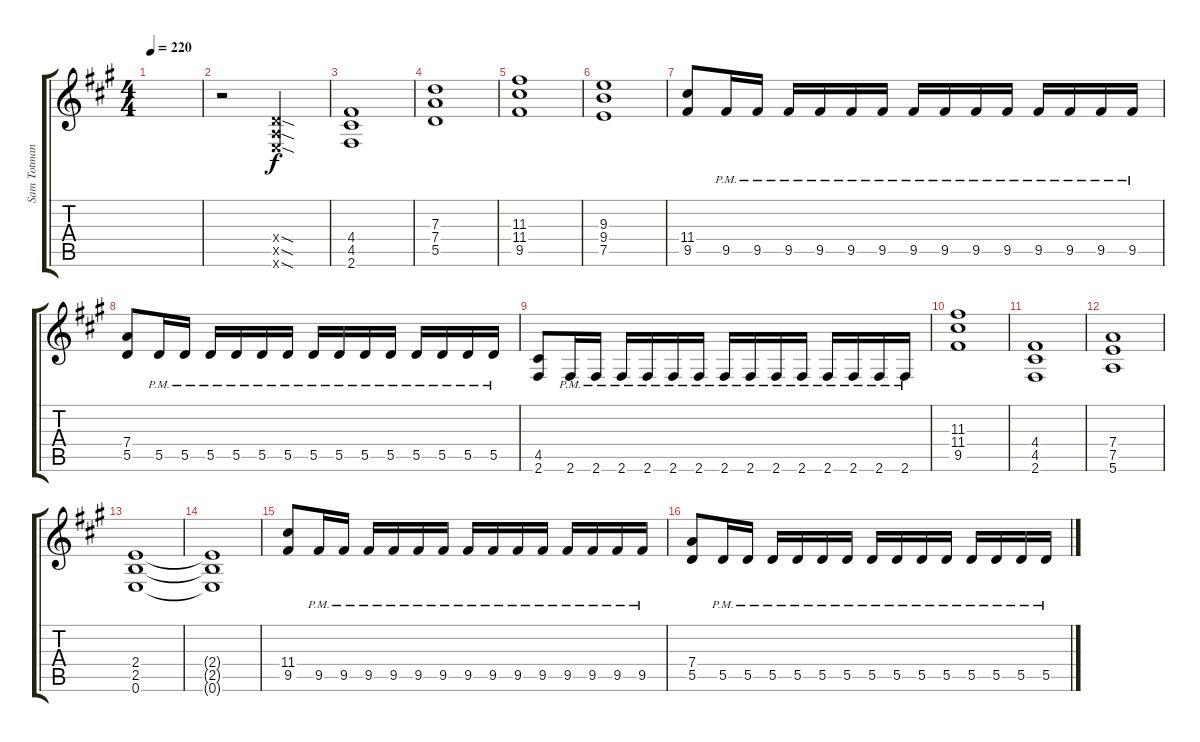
\track ("Sam Totman I" "Sam Totman") {instrument overdrivenguitar}
\staff {score tabs}
\tuning (E4 B3 G3 D3 A2 E2) {hide}
\ts (4 4)
\tempo 220
\clef g2
\ks a
|
r.2 (0.4{sod x} 0.5{sod x} 0.6{sod x}).2 |
(4.4 4.5 2.6).1 |
(7.3 7.4 5.5).1 |
(11.3 11.4 9.5).1 |
(9.3 9.4 7.5).1 |
(11.4 9.5).8 9.5{pm}.16 9.5{pm}.16 9.5{pm}.16 9.5{pm}.16 9.5{pm}.16 9.5{pm}.16 9.5{pm}.16 9.5{pm}.16 9.5{pm}.16 9.5{pm}.16 9.5{pm}.16 9.5{pm}.16 9.5{pm}.16 9.5{pm}.16 |
(7.4 5.5).8 5.5{pm}.16 5.5{pm}.16 5.5{pm}.16 5.5{pm}.16 5.5{pm}.16 5.5{pm}.16 5.5{pm}.16 5.5{pm}.16 5.5{pm}.16 5.5{pm}.16 5.5{pm}.16 5.5{pm}.16 5.5{pm}.16 5.5{pm}.16 |
(4.5 2.6).8 2.6{pm}.16 2.6{pm}.16 2.6{pm}.16 2.6{pm}.16 2.6{pm}.16 2.6{pm}.16 2.6{pm}.16 2.6{pm}.16 2.6{pm}.16 2.6{pm}.16 2.6{pm}.16 2.6{pm}.16 2.6{pm}.16 2.6{pm}.16 |
(11.3 11.4 9.5).1 |
(4.4 4.5 2.6).1 |
(7.4 7.5 5.6).1 |
(2.4 2.5 0.6).1 |
(2.4{t} 2.5{t} 0.6{t}).1 |
(11.4 9.5).8 9.5{pm}.16 9.5{pm}.16 9.5{pm}.16 9.5{pm}.16 9.5{pm}.16 9.5{pm}.16 9.5{pm}.16 9.5{pm}.16 9.5{pm}.16 9.5{pm}.16 9.5{pm}.16 9.5{pm}.16 9.5{pm}.16 9.5{pm}.16 |
(7.4 5.5).8 5.5{pm}.16 5.5{pm}.16 5.5{pm}.16 5.5{pm}.16 5.5{pm}.16 5.5{pm}.16 5.5{pm}.16 5.5{pm}.16 5.5{pm}.16 5.5{pm}.16 5.5{pm}.16 5.5{pm}.16 5.5{pm}.16 5.5{pm}.16
